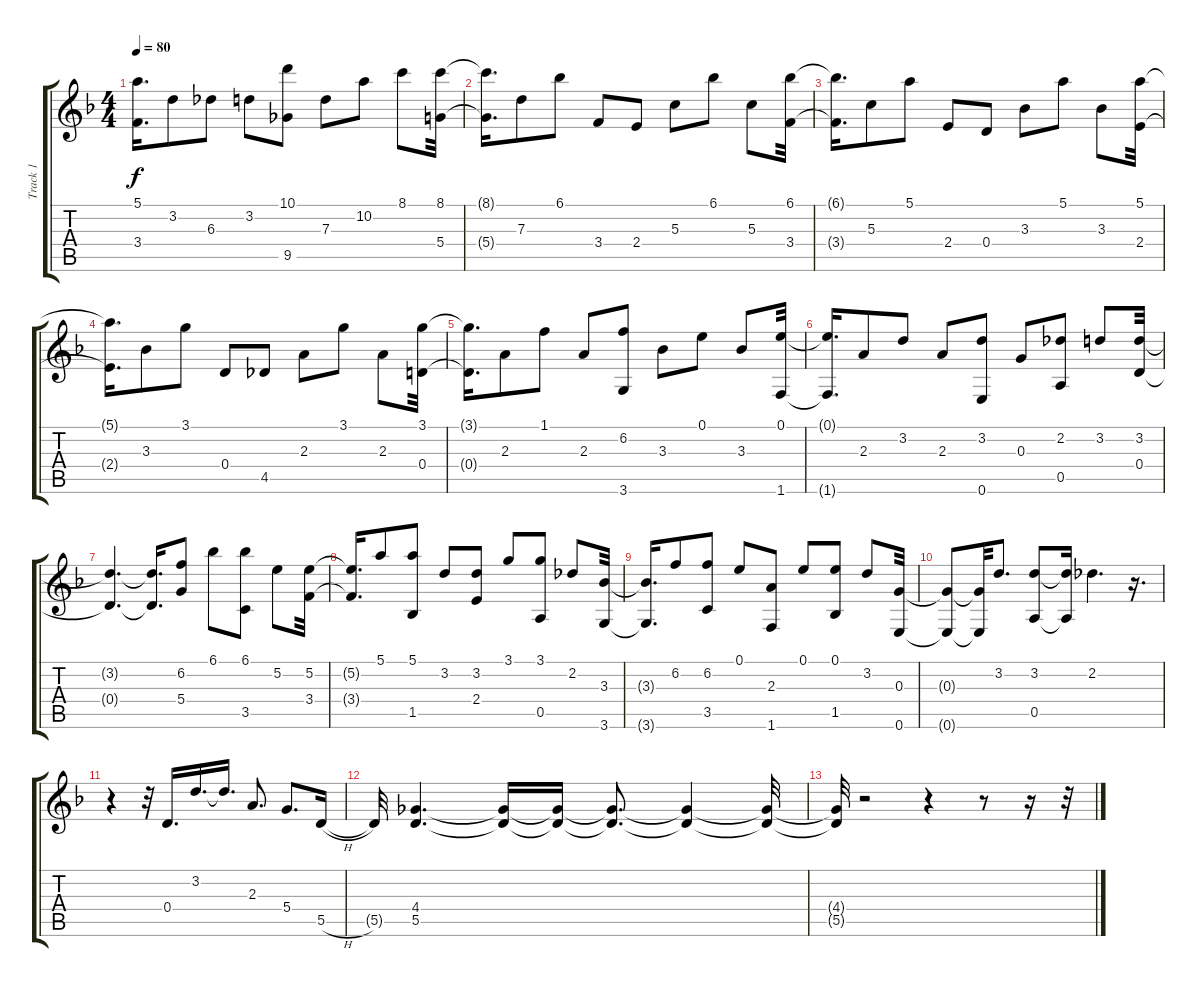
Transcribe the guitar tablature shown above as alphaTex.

\track ("Track 1" "Track 1") {instrument acousticguitarnylon}
\staff {score tabs}
\tuning (E4 B3 G3 D3 A2 E2) {hide}
\ts (4 4)
\tempo 80
\clef g2
\ks dminor
(5.1{t} 3.4{t}).16{d dy f} 3.2.8 6.3.8 3.2.8 (10.1 9.5).8 7.3.8 10.2.8 8.1.8 (8.1 5.4).32 |
(8.1{t} 5.4{t}).16{d} 7.3.8 6.1.8 3.4.8 2.4.8 5.3.8 6.1.8 5.3.8 (6.1 3.4).32 |
(6.1{t} 3.4{t}).16{d} 5.3.8 5.1.8 2.4.8 0.4.8 3.3.8 5.1.8 3.3.8 (5.1 2.4).32 |
(5.1{t} 2.4{t}).16{d} 3.3.8 3.1.8 0.4.8 4.5.8 2.3.8 3.1.8 2.3.8 (3.1 0.4).32 |
(3.1{t} 0.4{t}).16{d} 2.3.8 1.1.8 2.3.8 (6.2 3.6).8 3.3.8 0.1.8 3.3.8 (0.1 1.6).32 |
(0.1{t} 1.6{t}).16{d} 2.3.8 3.2.8 2.3.8 (3.2 0.6).8 0.3.8 (2.2 0.5).8 3.2.8 (3.2 0.4).32 |
(3.2{t} 0.4{t}).4{d} (3.2{t} 0.4{t}).16{d} (6.2 5.4).8 6.1.8 (6.1 3.5).8 5.2.8 (5.2 3.4).32 |
(5.2{t} 3.4{t}).16{d} 5.1.8 (5.1 1.5).8 3.2.8 (3.2 2.4).8 3.1.8 (3.1 0.5).8 2.2.8 (3.3 3.6).32 |
(3.3{t} 3.6{t}).16{d} 6.2.8 (6.2 3.5).8 0.1.8 (2.3 1.6).8 0.1.8 (0.1 1.5).8 3.2.8 (0.3 0.6).32 |
(0.3{t} 0.6{t}).8 (0.3{t} 0.6{t}).32 3.2.8{d} (3.2 0.5).8 (3.2{t} 0.5{t}).16 2.2.4{d} r.16{d} |
r.4 r.32 0.4.16{d} 3.2.16{d} 3.2{t}.16{d} 2.3.8{d} 5.4.8{d} 5.5{h}.16 |
5.5{t}.32 (4.4 5.5).4{d} (4.4{t} 5.5{t}).16 (4.4{t} 5.5{t}).16 (4.4{t} 5.5{t}).8{d} (4.4{t} 5.5{t}).4 (4.4{t} 5.5{t}).32 |
(4.4{t} 5.5{t}).32 r.2 r.4 r.8 r.16 r.32
